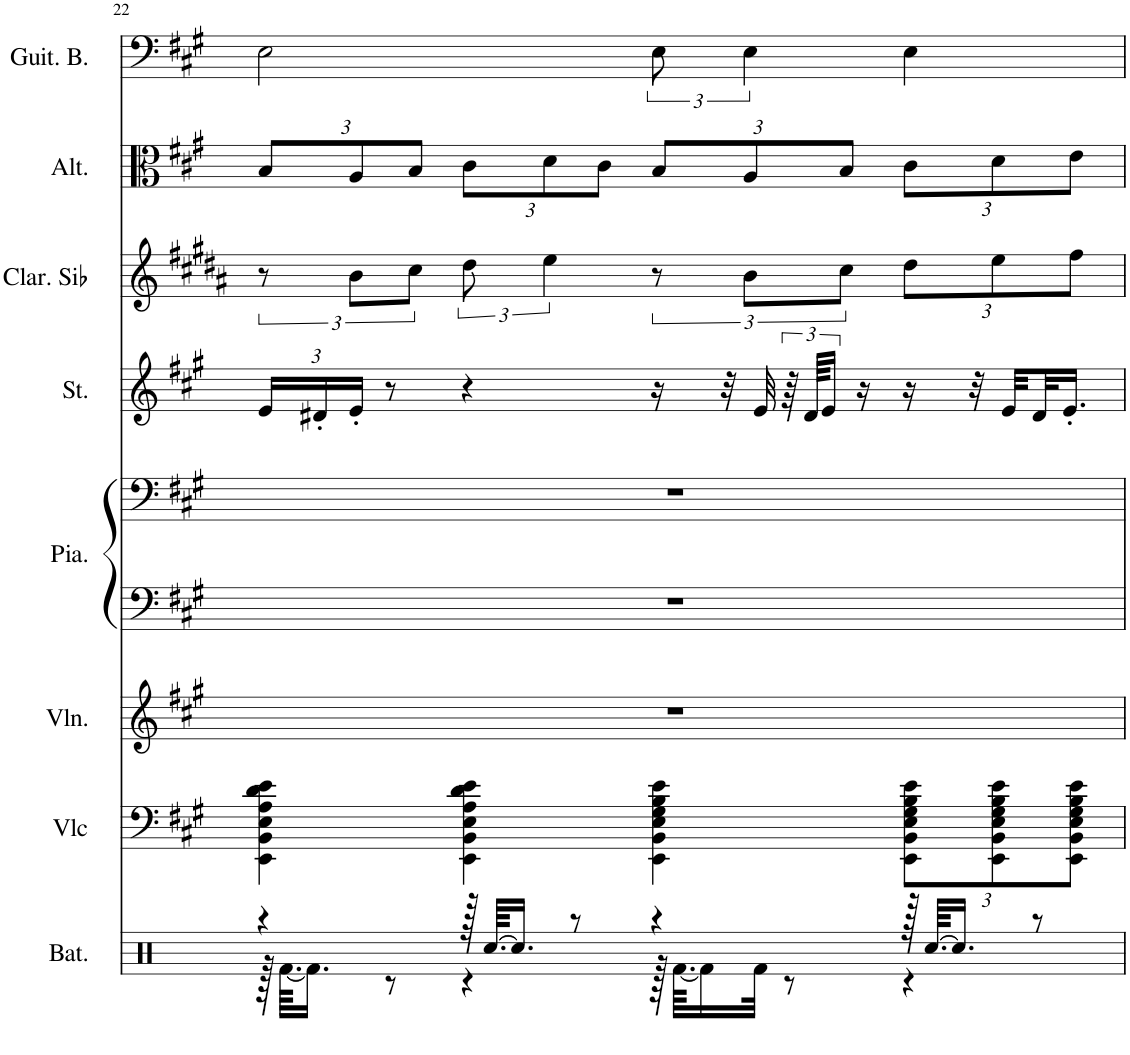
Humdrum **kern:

**kern	**kern	**kern	**kern	**kern	**kern	**kern	**kern	**kern
*part8	*part7	*part6	*part5	*part5	*part4	*part3	*part2	*part1
*staff9	*staff8	*staff7	*staff6	*staff5	*staff4	*staff3	*staff2	*staff1
*I"Batterie, Drums	*I"Violoncelle	*I"Violon	*I"Piano, Acoustic Grand Piano	*	*I"Cordes, String Ensemble 2	*I"Clarinette en Sib	*I"Alto	*I"Guitare basse
*I'Bat.	*I'Vlc	*I'Vln.	*I'Pia.	*	*I'St.	*I'Clar. Sib	*I'Alt.	*I'Guit. B.
!!LO:PB:g=z
*clefX	*clefF4	*clefG2	*clefF4	*clefF4	*clefG2	*clefG2	*clefC3	*clefF4
*	*	*	*	*	*	*Trd1c2	*	*Trd7c12
*k[]	*k[f#c#g#]	*k[f#c#g#]	*k[f#c#g#]	*k[f#c#g#]	*k[f#c#g#]	*k[f#c#g#d#a#]	*k[f#c#g#]	*k[f#c#g#]
*M4/4	*M4/4	*M4/4	*M4/4	*M4/4	*M4/4	*M4/4	*M4/4	*M4/4
=22	=22	=22	=22	=22	=22	=22	=22	=22
*^	*	*	*	*	*	*	*	*
*	*	*	*	*	*	*Xbrackettup	*	*Xbrackettup	*
4r	128r	4EE\ 4BB\ 4E\ 4A\ 4d\ 4e\	1r	1r	1r	24e/LL	12r	12B/L	2E\
.	[64.Rf\KKLL	.	.	.	.	.	.	.	.
.	16.Rf\JJ]	.	.	.	.	.	.	.	.
.	.	.	.	.	.	24d#X'/	.	.	.
.	.	.	.	.	.	24e'/JJ	12b\L	12A/	.
.	8r	.	.	.	.	8r	.	.	.
.	.	.	.	.	.	.	12cc#\J	12B/J	.
128r	4r	4EE\ 4BB\ 4E\ 4A\ 4d\ 4e\	.	.	.	4r	12dd#\	12c#\L	.
[64.Rcc/KKLL	.	.	.	.	.	.	.	.	.
16.Rcc/JJ]	.	.	.	.	.	.	.	.	.
.	.	.	.	.	.	.	6ee\	12d\	.
8r	.	.	.	.	.	.	.	.	.
.	.	.	.	.	.	.	.	12c#\J	.
4r	128r	4EE\ 4BB\ 4E\ 4G#\ 4B\ 4e\	.	.	.	16r	12r	12B/L	12E\
.	[64.Rf\KKLL	.	.	.	.	.	.	.	.
.	16Rf\]	.	.	.	.	.	.	.	.
.	.	.	.	.	.	32r	.	.	.
.	.	.	.	.	.	.	12b\L	12A/	6E\
.	32Rf\JJk	.	.	.	.	32e/	.	.	.
*	*	*	*	*	*	*brackettup	*	*	*
.	8r	.	.	.	.	96r	.	.	.
.	.	.	.	.	.	96d#/KKLL	.	.	.
.	.	.	.	.	.	24e/JJ	.	.	.
.	.	.	.	.	.	.	12cc#\J	12B/J	.
.	.	.	.	.	.	16r	.	.	.
*	*	*Xbrackettup	*	*	*	*	*Xbrackettup	*	*
128r	4r	12EE\ 12BB\ 12E\ 12G#\ 12B\ 12e\L	.	.	.	16r	12dd#\L	12c#\L	4E\
[64.Rcc/KKLL	.	.	.	.	.	.	.	.	.
16.Rcc/JJ]	.	.	.	.	.	.	.	.	.
.	.	.	.	.	.	32r	.	.	.
.	.	12EE\ 12BB\ 12E\ 12G#\ 12B\ 12e\	.	.	.	.	12ee\	12d\	.
.	.	.	.	.	.	32e/LLL	.	.	.
8r	.	.	.	.	.	32d#/J	.	.	.
.	.	.	.	.	.	16.e'/JJ	.	.	.
.	.	12EE\ 12BB\ 12E\ 12G#\ 12B\ 12e\J	.	.	.	.	12ff#\J	12e\J	.
*v	*v	*	*	*	*	*	*	*	*
=	=	=	=	=	=	=	=	=
*-	*-	*-	*-	*-	*-	*-	*-	*-
